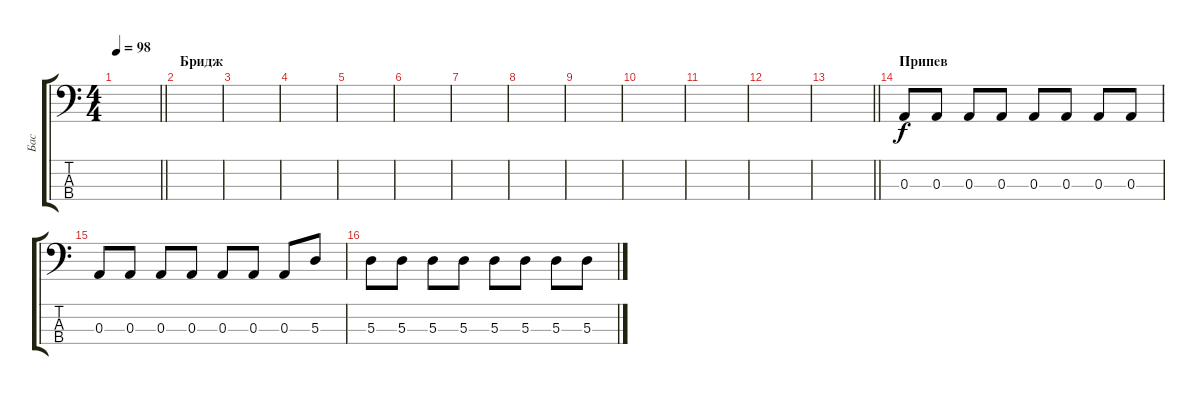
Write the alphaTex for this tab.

\track ("Бас" "Бас") {instrument electricbassfinger}
\staff {score tabs}
\tuning (G2 D2 A1 E1) {hide}
\ts (4 4)
\tempo 98
\clef f4
\barLineRight lightlight
\ks c
|
\section ("" "Бридж")
|
|
|
|
|
|
|
|
|
|
|
\barLineRight lightlight
|
\section ("" "Припев")
0.3.8 0.3.8 0.3.8 0.3.8 0.3.8 0.3.8 0.3.8 0.3.8 |
0.3.8 0.3.8 0.3.8 0.3.8 0.3.8 0.3.8 0.3.8 5.3.8 |
5.3.8 5.3.8 5.3.8 5.3.8 5.3.8 5.3.8 5.3.8 5.3.8
